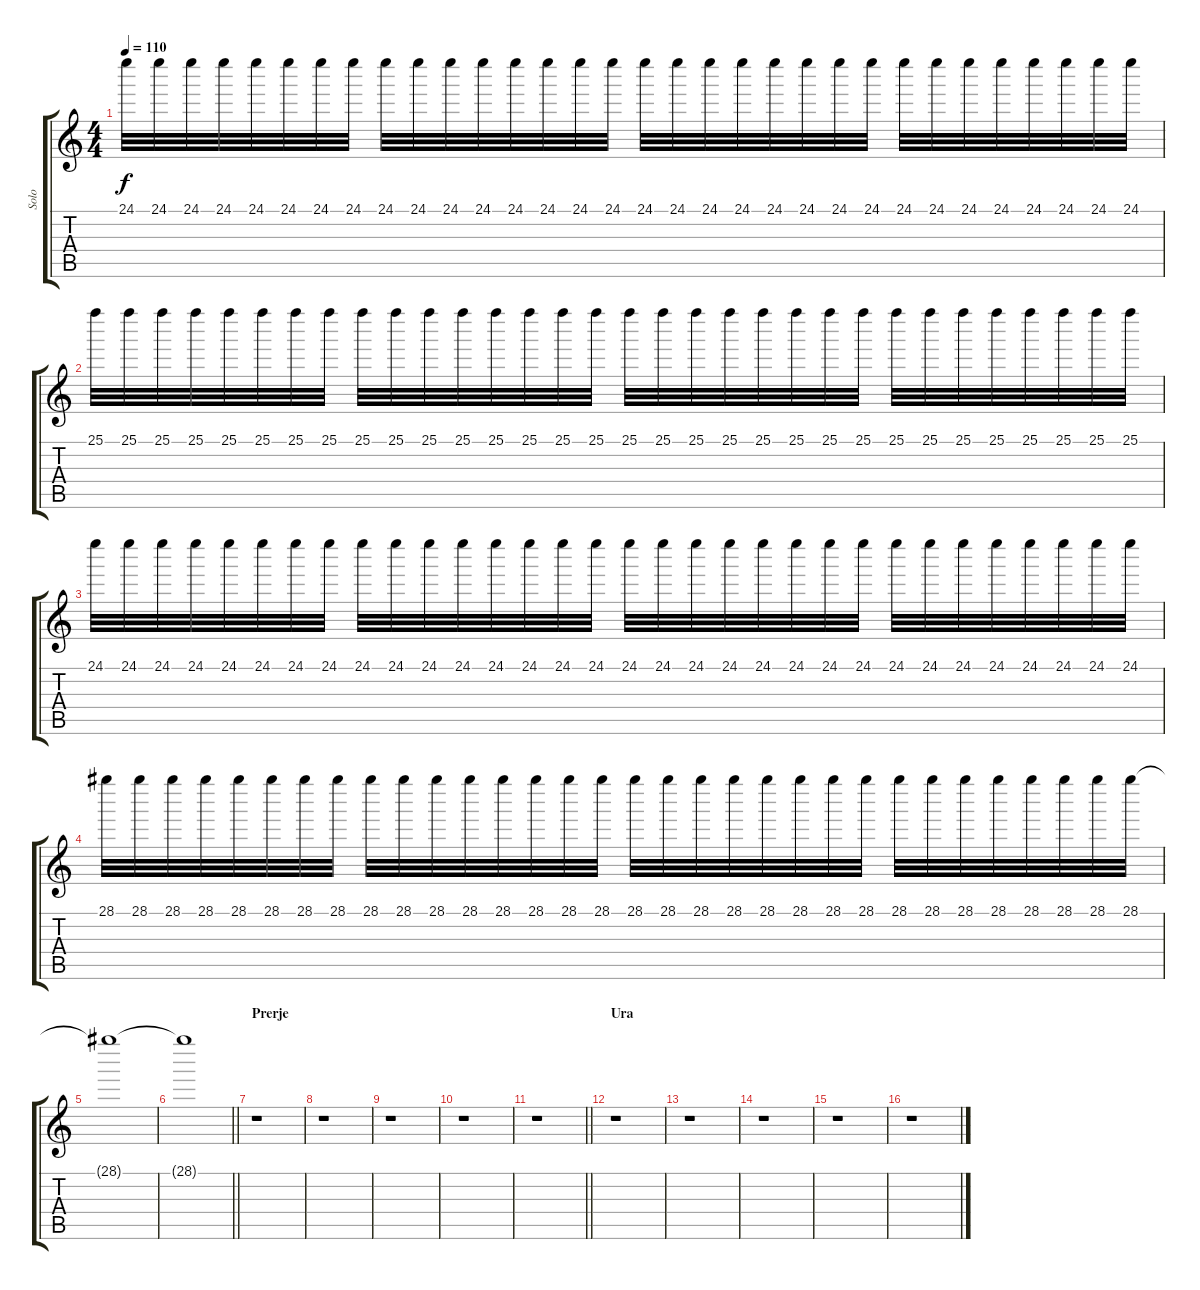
\track ("Solo" "Solo") {instrument distortionguitar}
\staff {score tabs}
\tuning (E4 B3 G3 D3 A2 E2) {hide}
\ts (4 4)
\tempo 110
\clef g2
\ks c
24.1.32{dy f} 24.1.32 24.1.32 24.1.32 24.1.32 24.1.32 24.1.32 24.1.32 24.1.32 24.1.32 24.1.32 24.1.32 24.1.32 24.1.32 24.1.32 24.1.32 24.1.32 24.1.32 24.1.32 24.1.32 24.1.32 24.1.32 24.1.32 24.1.32 24.1.32 24.1.32 24.1.32 24.1.32 24.1.32 24.1.32 24.1.32 24.1.32 |
25.1.32 25.1.32 25.1.32 25.1.32 25.1.32 25.1.32 25.1.32 25.1.32 25.1.32 25.1.32 25.1.32 25.1.32 25.1.32 25.1.32 25.1.32 25.1.32 25.1.32 25.1.32 25.1.32 25.1.32 25.1.32 25.1.32 25.1.32 25.1.32 25.1.32 25.1.32 25.1.32 25.1.32 25.1.32 25.1.32 25.1.32 25.1.32 |
24.1.32 24.1.32 24.1.32 24.1.32 24.1.32 24.1.32 24.1.32 24.1.32 24.1.32 24.1.32 24.1.32 24.1.32 24.1.32 24.1.32 24.1.32 24.1.32 24.1.32 24.1.32 24.1.32 24.1.32 24.1.32 24.1.32 24.1.32 24.1.32 24.1.32 24.1.32 24.1.32 24.1.32 24.1.32 24.1.32 24.1.32 24.1.32 |
28.1.32 28.1.32 28.1.32 28.1.32 28.1.32 28.1.32 28.1.32 28.1.32 28.1.32 28.1.32 28.1.32 28.1.32 28.1.32 28.1.32 28.1.32 28.1.32 28.1.32 28.1.32 28.1.32 28.1.32 28.1.32 28.1.32 28.1.32 28.1.32 28.1.32 28.1.32 28.1.32 28.1.32 28.1.32 28.1.32 28.1.32 28.1.32 |
28.1{t}.1 |
\barLineRight lightlight
28.1{t}.1 |
\section ("" "Prerje")
r.1 |
r.1 |
r.1 |
r.1 |
\barLineRight lightlight
r.1 |
\section ("" "Ura")
r.1 |
r.1 |
r.1 |
r.1 |
r.1
